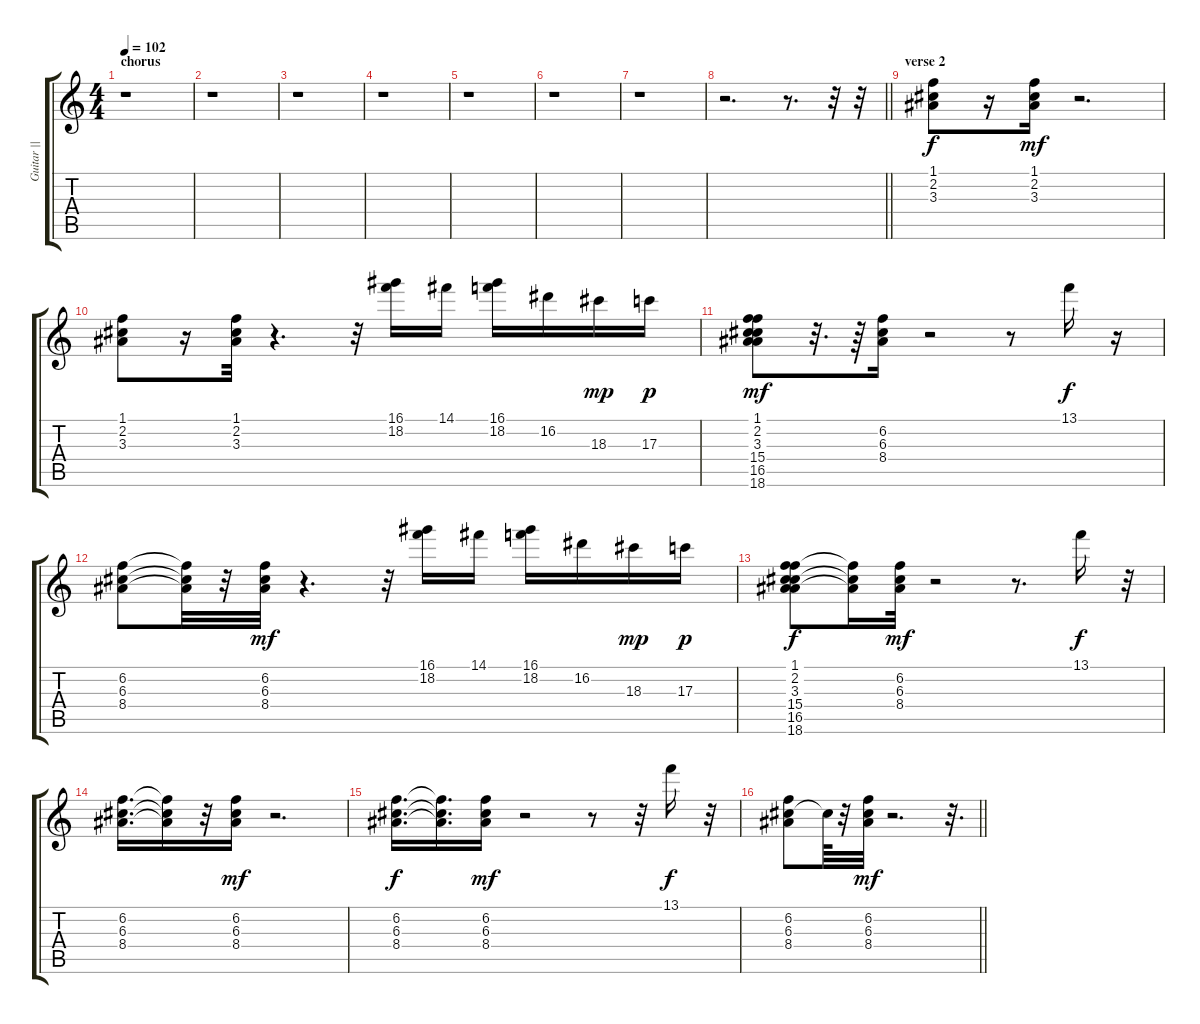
\track ("Guitar ||" "Guitar ||") {instrument acousticguitarsteel}
\staff {score tabs}
\tuning (E4 B3 G3 D3 A2 E2) {hide}
\ts (4 4)
\section ("" "chorus")
\tempo 102
\clef g2
\ks c
r.1{dy f} |
r.1 |
r.1 |
r.1 |
r.1 |
r.1 |
r.1 |
\barLineRight lightlight
r.2{d} r.8{d} r.32 r.32 |
\section ("" "verse 2")
(1.1 2.2 3.3).8 r.16 (1.1 2.2 3.3).16{dy mf} r.2{d} |
(1.1 2.2 3.3).8 r.16 (1.1 2.2 3.3).32 r.4{d} r.32 (16.1 18.2).16 14.1.16 (16.1 18.2).16 16.2.16 18.3.16{dy mp} 17.3.16{dy p} |
(1.1 2.2 3.3 15.4 16.5 18.6).8{dy mf} r.32{d} r.64 (6.2 6.3 8.4).16 r.2 r.8 13.1.16{dy f} r.16 |
(6.2 6.3 8.4).8 (6.2{t} 6.3{t} 8.4{t}).32 r.32 (6.2 6.3 8.4).32{dy mf} r.4{d} r.32 (16.1 18.2).16 14.1.16 (16.1 18.2).16 16.2.16 18.3.16{dy mp} 17.3.16{dy p} |
(1.1 2.2 3.3 15.4 16.5 18.6).8{dy f} (1.1{t} 2.2{t} 3.3{t}).16 (6.2 6.3 8.4).32{dy mf} r.2 r.8{d} 13.1.16{dy f} r.32 |
(6.2 6.3 8.4).16{d} (6.2{t} 6.3{t} 8.4{t}).16 r.32 (6.2 6.3 8.4).16{dy mf} r.2{d} |
(6.2 6.3 8.4).16{d dy f} (6.2{t} 6.3{t} 8.4{t}).16{d} (6.2 6.3 8.4).16{dy mf} r.2 r.8 r.32 13.1.16{dy f} r.32 |
\barLineRight lightlight
(6.2 6.3 8.4).8 6.3{t}.64 r.32 (6.2 6.3 8.4).32{dy mf} r.2{d} r.32{d}
